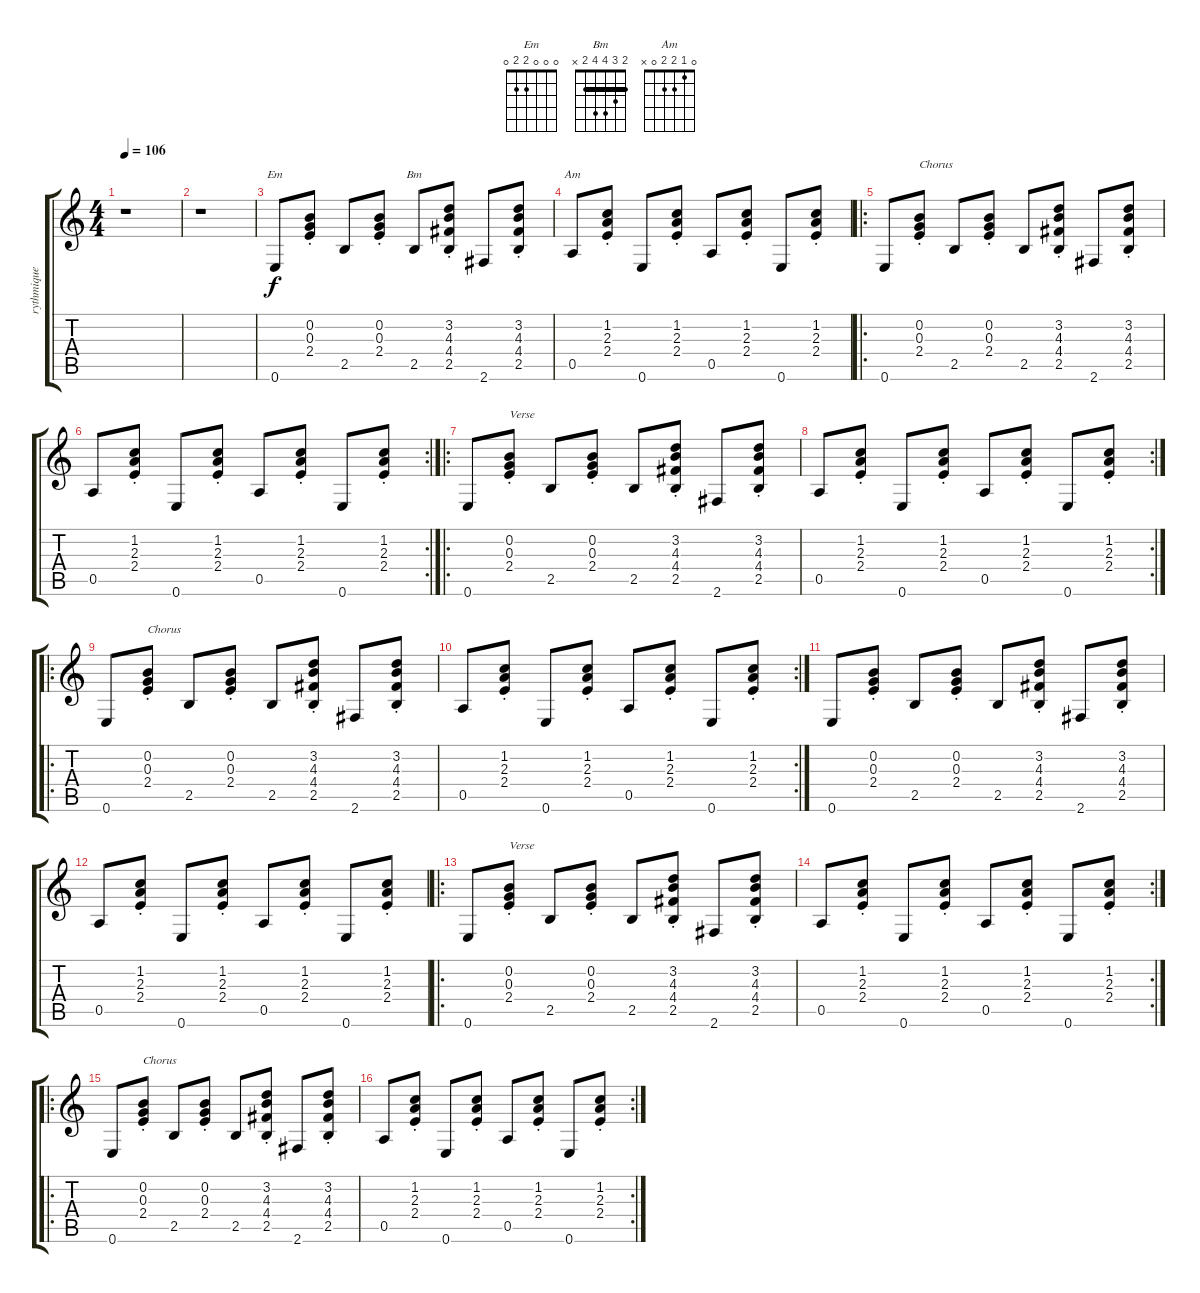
\track ("rythmique" "rythmique") {instrument acousticguitarsteel}
\staff {score tabs}
\tuning (E4 B3 G3 D3 A2 E2) {hide}
\chord ("Em" 0 0 0 2 2 0)
\chord ("Bm" 2 3 4 4 2 x) {barre 2}
\chord ("Am" 0 1 2 2 0 x)
\ts (4 4)
\tempo 106
\clef g2
\ks c
r.1{dy f instrument acousticguitarsteel} |
r.1 |
0.6.8{ch "Em"} (0.2{st} 0.3{st} 2.4{st}).8 2.5.8 (0.2{st} 0.3{st} 2.4{st}).8 2.5.8{ch "Bm"} (3.2{st} 4.3{st} 4.4{st} 2.5{st}).8 2.6.8 (3.2{st} 4.3 4.4 2.5).8 |
0.5.8{ch "Am"} (1.2{st} 2.3{st} 2.4{st}).8 0.6.8 (1.2{st} 2.3{st} 2.4{st}).8 0.5.8 (1.2{st} 2.3{st} 2.4{st}).8 0.6.8 (1.2{st} 2.3 2.4).8 |
\ro
0.6.8 (0.2{st} 0.3{st} 2.4{st}).8{txt "Chorus"} 2.5.8 (0.2{st} 0.3{st} 2.4{st}).8 2.5.8 (3.2{st} 4.3{st} 4.4{st} 2.5{st}).8 2.6.8 (3.2{st} 4.3 4.4 2.5).8 |
\rc 2
0.5.8 (1.2{st} 2.3{st} 2.4{st}).8 0.6.8 (1.2{st} 2.3{st} 2.4{st}).8 0.5.8 (1.2{st} 2.3{st} 2.4{st}).8 0.6.8 (1.2{st} 2.3 2.4).8 |
\ro
0.6.8 (0.2{st} 0.3{st} 2.4{st}).8{txt "Verse"} 2.5.8 (0.2{st} 0.3{st} 2.4{st}).8 2.5.8 (3.2{st} 4.3{st} 4.4{st} 2.5{st}).8 2.6.8 (3.2{st} 4.3 4.4 2.5).8 |
\rc 2
0.5.8 (1.2{st} 2.3{st} 2.4{st}).8 0.6.8 (1.2{st} 2.3{st} 2.4{st}).8 0.5.8 (1.2{st} 2.3{st} 2.4{st}).8 0.6.8 (1.2{st} 2.3 2.4).8 |
\ro
0.6.8 (0.2{st} 0.3{st} 2.4{st}).8{txt "Chorus"} 2.5.8 (0.2{st} 0.3{st} 2.4{st}).8 2.5.8 (3.2{st} 4.3{st} 4.4{st} 2.5{st}).8 2.6.8 (3.2{st} 4.3 4.4 2.5).8 |
\rc 2
0.5.8 (1.2{st} 2.3{st} 2.4{st}).8 0.6.8 (1.2{st} 2.3{st} 2.4{st}).8 0.5.8 (1.2{st} 2.3{st} 2.4{st}).8 0.6.8 (1.2{st} 2.3 2.4).8 |
0.6.8 (0.2{st} 0.3{st} 2.4{st}).8 2.5.8 (0.2{st} 0.3{st} 2.4{st}).8 2.5.8 (3.2{st} 4.3{st} 4.4{st} 2.5{st}).8 2.6.8 (3.2{st} 4.3 4.4 2.5).8 |
0.5.8 (1.2{st} 2.3{st} 2.4{st}).8 0.6.8 (1.2{st} 2.3{st} 2.4{st}).8 0.5.8 (1.2{st} 2.3{st} 2.4{st}).8 0.6.8 (1.2{st} 2.3 2.4).8 |
\ro
0.6.8 (0.2{st} 0.3{st} 2.4{st}).8{txt "Verse"} 2.5.8 (0.2{st} 0.3{st} 2.4{st}).8 2.5.8 (3.2{st} 4.3{st} 4.4{st} 2.5{st}).8 2.6.8 (3.2{st} 4.3 4.4 2.5).8 |
\rc 2
0.5.8 (1.2{st} 2.3{st} 2.4{st}).8 0.6.8 (1.2{st} 2.3{st} 2.4{st}).8 0.5.8 (1.2{st} 2.3{st} 2.4{st}).8 0.6.8 (1.2{st} 2.3 2.4).8 |
\ro
0.6.8 (0.2{st} 0.3{st} 2.4{st}).8{txt "Chorus"} 2.5.8 (0.2{st} 0.3{st} 2.4{st}).8 2.5.8 (3.2{st} 4.3{st} 4.4{st} 2.5{st}).8 2.6.8 (3.2{st} 4.3 4.4 2.5).8 |
\rc 2
0.5.8 (1.2{st} 2.3{st} 2.4{st}).8 0.6.8 (1.2{st} 2.3{st} 2.4{st}).8 0.5.8 (1.2{st} 2.3{st} 2.4{st}).8 0.6.8 (1.2{st} 2.3 2.4).8
